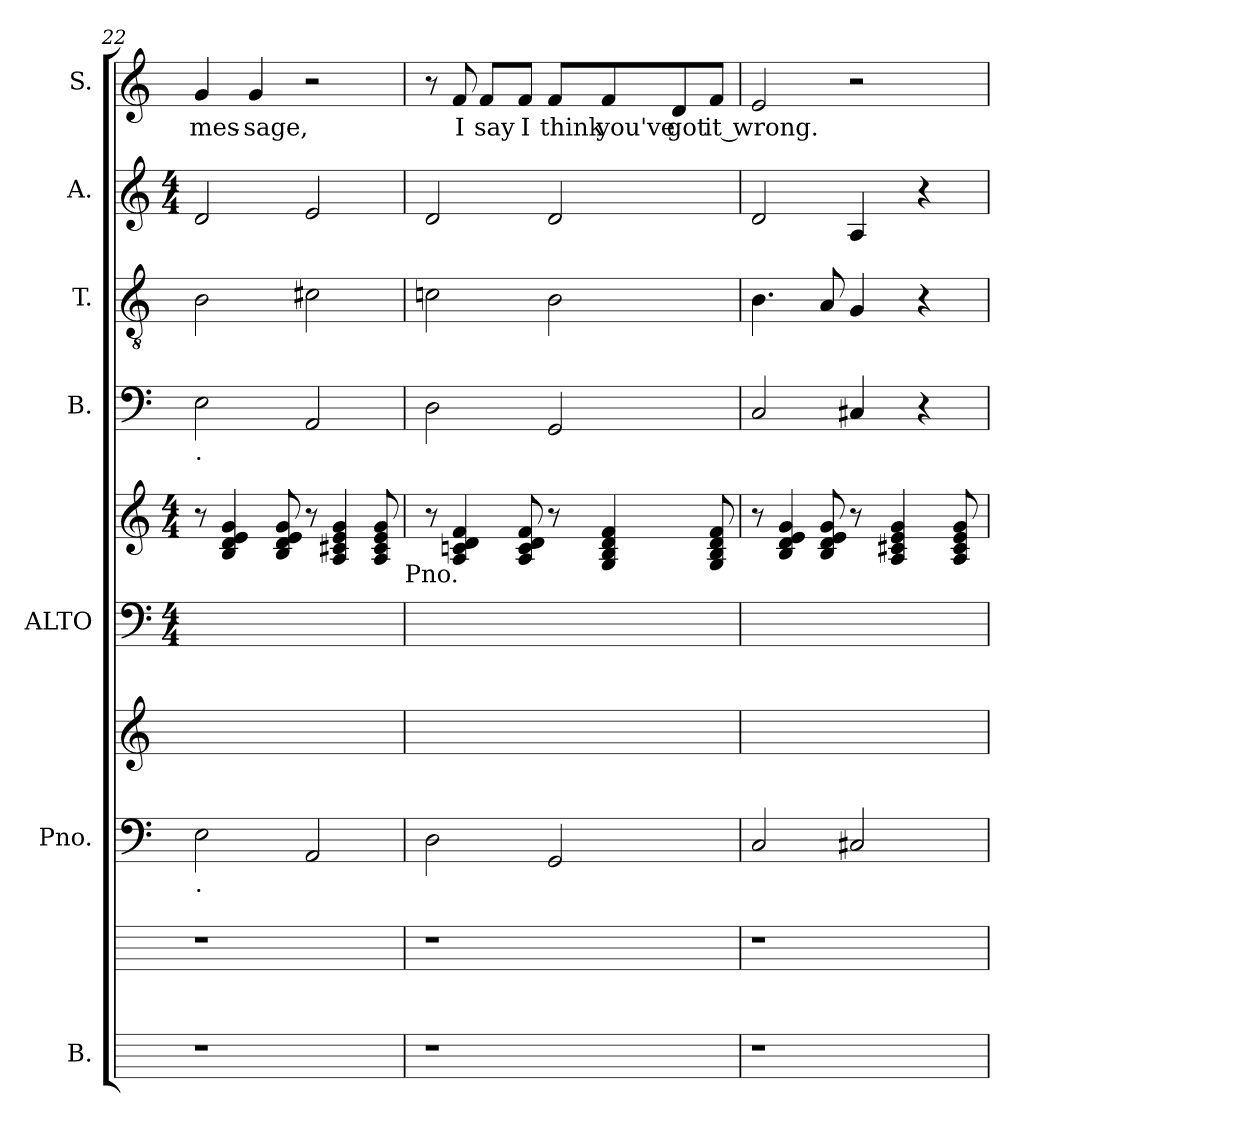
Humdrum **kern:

**kern	**kern	**kern	**kern	**kern	**kern	**kern	**kern	**kern	**kern	**text
*part7	*part7	*part6	*part6	*part5	*part5	*part4	*part3	*part2	*part1	*part1
*staff10	*staff9	*staff8	*staff7	*staff6	*staff5	*staff4	*staff3	*staff2	*staff1	*staff1
*I"B.	*	*I"Pno.	*	*I"ALTO	*	*I"B.	*I"T.	*I"A.	*I"S.	*
*	*	*	*	*	*	*I'B.	*I'T.	*I'A.	*I'S.	*
!!LO:LB:g=z
*	*	*clefF4	*clefG2	*clefF4	*clefG2	*clefF4	*clefGv2	*clefG2	*clefG2	*
*	*	*	*	*M4/4	*M4/4	*	*	*M4/4	*	*
=22	=22	=22	=22	=22	=22	=22	=22	=22	=22	=22
!	!	!	!	!	!	!LO:TX:b:t=.	!	!	!	!
!	!	!LO:TX:b:t=.	!	!	!	!	!	!	!	!
!	!	!	!	!	!	!	!	!	!	!LO:LY:b:cj
1r	1r	2E\	1ryy	1ryy	8r	2E\	2B\	2d/	4g/	mes-
.	.	.	.	.	4g/ 4d/ 4B/ 4e/	.	.	.	.	.
!	!	!	!	!	!	!	!	!	!	!LO:LY:b:cj
.	.	.	.	.	.	.	.	.	4g/	-sage,
.	.	.	.	.	8g/ 8d/ 8B/ 8e/	.	.	.	.	.
.	.	2AA/	.	.	8r	2AA/	2c#X\	2e/	2r	.
.	.	.	.	.	4g/ 4e/ 4c#X/ 4A/	.	.	.	.	.
.	.	.	.	.	8g/ 8e/ 8c#/ 8A/	.	.	.	.	.
!	!	!	!	!	!LO:TX:b:t=Pno.	!	!	!	!	!
=23	=23	=23	=23	=23	=23	=23	=23	=23	=23	=23
1r	1r	2D\	1ryy	1ryy	8r	2D\	2cn\	2d/	8r	.
!	!	!	!	!	!	!	!	!	!	!LO:LY:b:cj
.	.	.	.	.	4f/ 4cn/ 4A/ 4d/	.	.	.	8f/	I
!	!	!	!	!	!	!	!	!	!	!LO:LY:b:cj
.	.	.	.	.	.	.	.	.	8f/L	say
!	!	!	!	!	!	!	!	!	!	!LO:LY:b:cj
.	.	.	.	.	8f/ 8c/ 8A/ 8d/	.	.	.	8f/J	I
!	!	!	!	!	!	!	!	!	!	!LO:LY:b:cj
.	.	2GG/	.	.	8r	2GG/	2B\	2d/	8f/L	think
!	!	!	!	!	!	!	!	!	!	!LO:LY:b:cj
.	.	.	.	.	4f/ 4d/ 4B/ 4G/	.	.	.	8f/	you've
!	!	!	!	!	!	!	!	!	!	!LO:LY:b:cj
.	.	.	.	.	.	.	.	.	8d/	got
!	!	!	!	!	!	!	!	!	!	!LO:LY:b:cj
.	.	.	.	.	8f/ 8d/ 8B/ 8G/	.	.	.	8f/J	it wrong.
=24	=24	=24	=24	=24	=24	=24	=24	=24	=24	=24
*	*	*	*	*	*	*	*	*^	*	*
1r	1r	2C/	1ryy	1ryy	8r	2C/	4.B\	2d/	2ryy	2e/	.
.	.	.	.	.	4g/ 4d/ 4B/ 4e/	.	.	.	.	.	.
.	.	.	.	.	8g/ 8d/ 8B/ 8e/	.	8A/	.	.	.	.
.	.	2C#X/	.	.	8r	4C#X/	4G/	4A/	16ryy	2r	.
.	.	.	.	.	.	.	.	.	64ryy	.	.
.	.	.	.	.	.	.	.	.	4ryy	.	.
.	.	.	.	.	4g/ 4e/ 4c#X/ 4A/	.	.	.	.	.	.
.	.	.	.	.	.	4r	4r	4r	.	.	.
.	.	.	.	.	.	.	.	.	8ryy	.	.
.	.	.	.	.	8g/ 8e/ 8c#/ 8A/	.	.	.	.	.	.
.	.	.	.	.	.	.	.	.	32.ryy	.	.
*	*	*	*	*	*	*	*	*v	*v	*	*
=	=	=	=	=	=	=	=	=	=	=
*-	*-	*-	*-	*-	*-	*-	*-	*-	*-	*-
